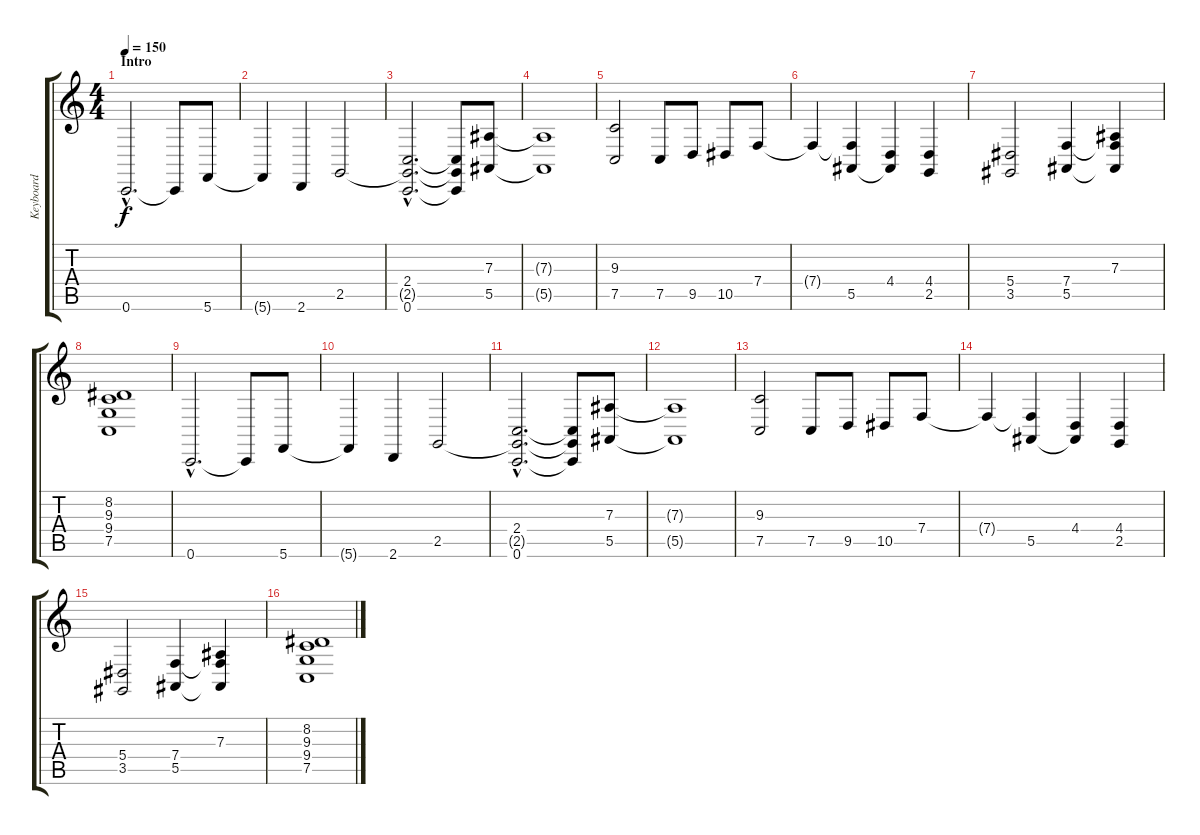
\track ("Keyboard" "Keyboard") {instrument stringensemble1}
\staff {score tabs}
\tuning (C4 G3 Eb3 Bb2 F2 C2) {hide}
\ts (4 4)
\section ("" "Intro")
\tempo 150
\clef g2
\ks c
0.6{hac}.2{d dy f instrument stringensemble1} 0.6{t}.8 5.6.8 |
5.6{t}.4 2.6.4 2.5.2 |
(2.4{hac} 2.5{hac t} 0.6{hac}).2{d} (2.4{t} 2.5{t} 0.6{t}).8 (7.3 5.5).8 |
(7.3{t} 5.5{t}).1 |
(9.3 7.5).2 7.5.8 9.5.8 10.5.8 7.4.8 |
7.4{t}.4 (7.4{t} 5.5).4 (4.4 5.5{t}).4 (4.4 2.5).4 |
(5.4 3.5).2 (7.4 5.5).4 (7.3 7.4{t} 5.5{t}).4 |
(8.2 9.3 9.4 7.5).1 |
0.6{hac}.2{d volume 12} 0.6{t}.8 5.6.8 |
5.6{t}.4 2.6.4 2.5.2 |
(2.4{hac} 2.5{hac t} 0.6{hac}).2{d} (2.4{t} 2.5{t} 0.6{t}).8 (7.3 5.5).8 |
(7.3{t} 5.5{t}).1 |
(9.3 7.5).2 7.5.8 9.5.8 10.5.8 7.4.8 |
7.4{t}.4 (7.4{t} 5.5).4 (4.4 5.5{t}).4 (4.4 2.5).4 |
(5.4 3.5).2 (7.4 5.5).4 (7.3 7.4{t} 5.5{t}).4 |
(8.2 9.3 9.4 7.5).1
